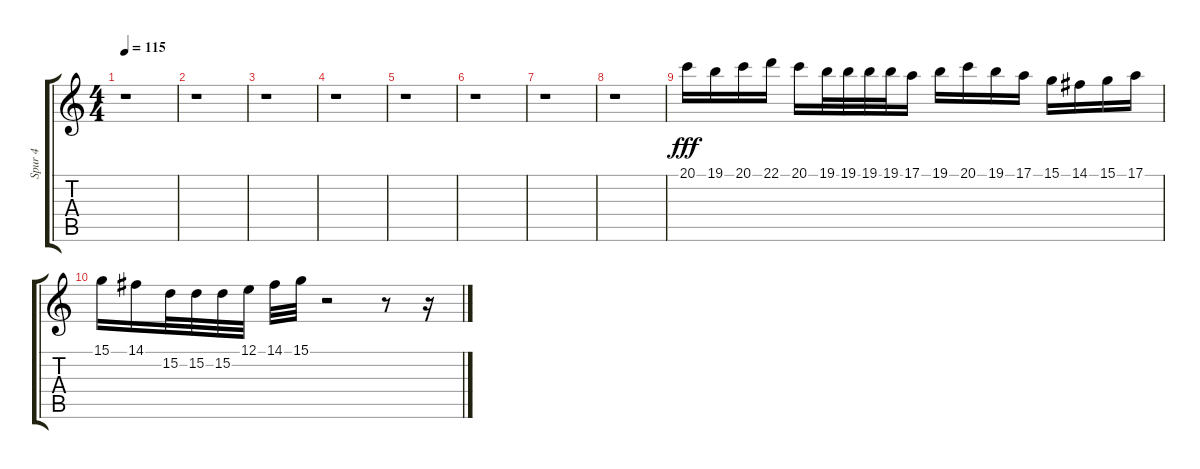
\track ("Spur 4" "Spur 4") {instrument whistle}
\staff {score tabs}
\tuning (E4 B3 G3 D3 A2 E2) {hide}
\ts (4 4)
\tempo 115
\clef g2
\ks c
r.1{dy f} |
r.1 |
r.1 |
r.1 |
r.1 |
r.1 |
r.1 |
r.1 |
20.1.16{dy fff} 19.1.16 20.1.16 22.1.16 20.1.16 19.1.32 19.1.32 19.1.32 19.1.32 17.1.16 19.1.16 20.1.16 19.1.16 17.1.16 15.1.16 14.1.16 15.1.16 17.1.16 |
15.1.16 14.1.16 15.2.32 15.2.32 15.2.32 12.1.32 14.1.32 15.1.32 r.2 r.8 r.16
